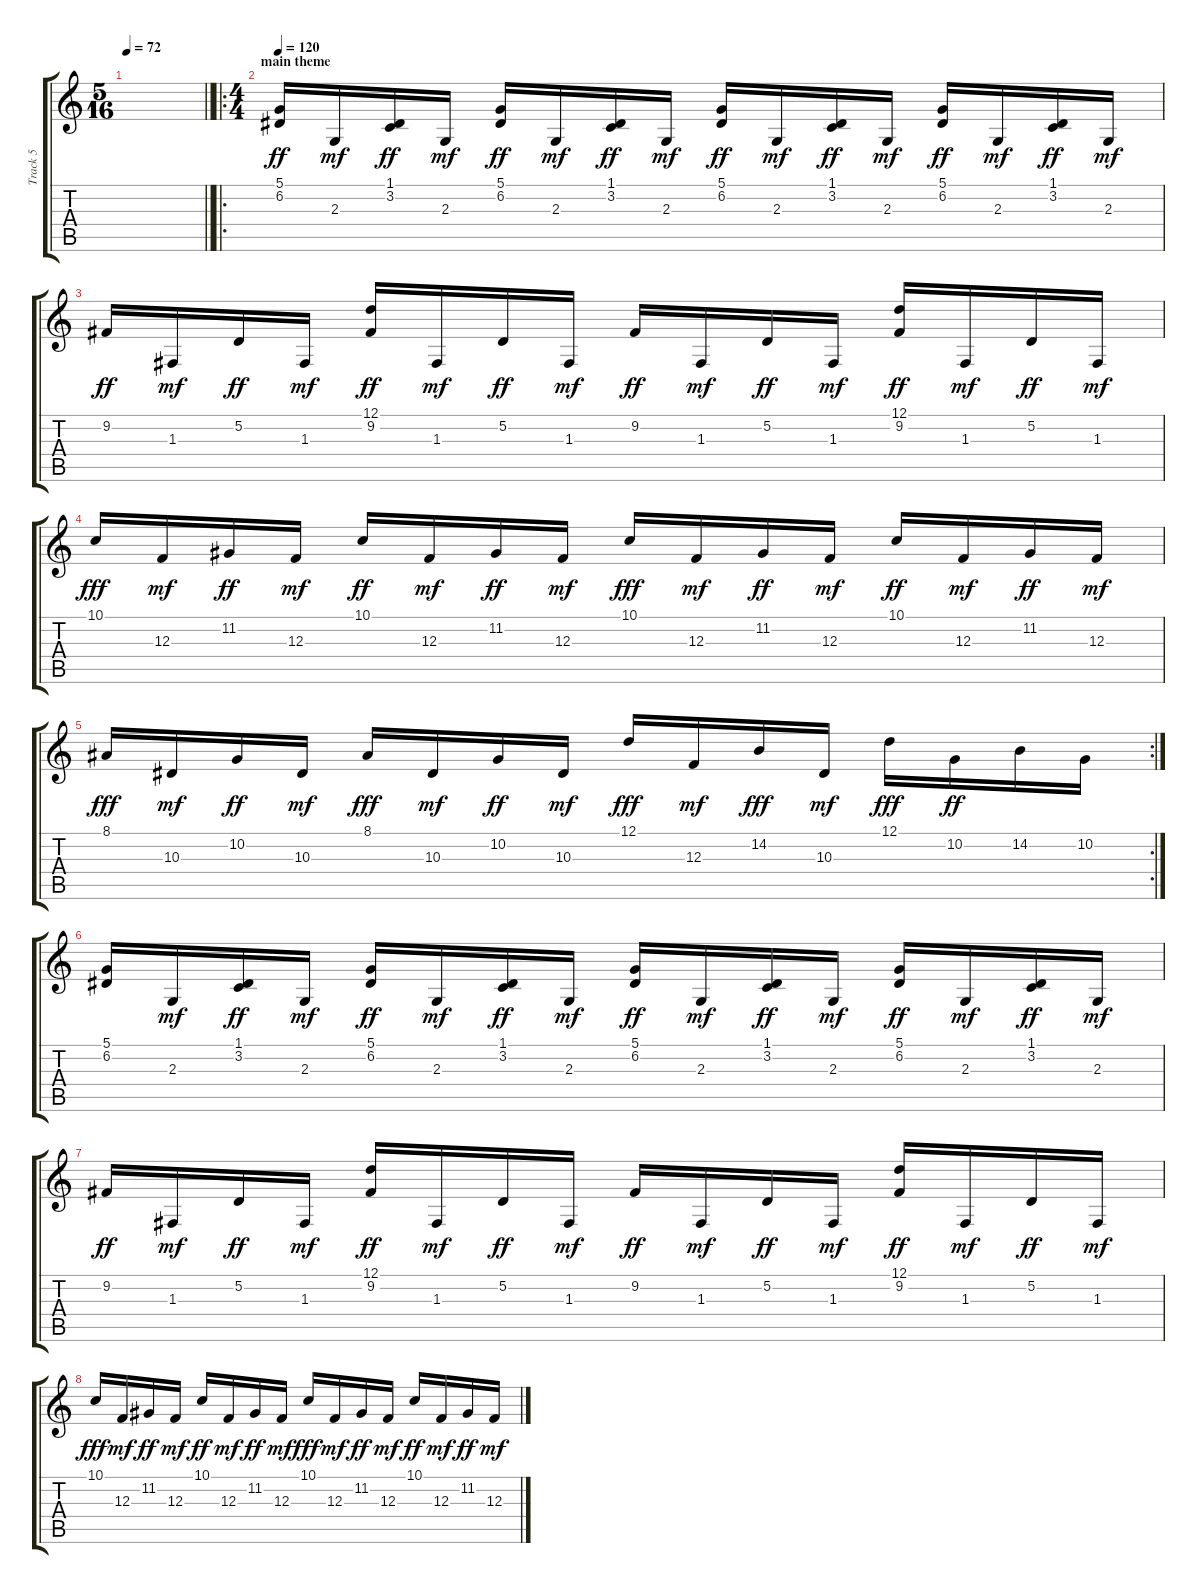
\track ("Track 5" "Track 5") {instrument pizzicatostrings}
\staff {score tabs}
\tuning (D4 A3 F3 C3 G2 C2) {hide}
\ts (5 16)
\tempo 72
\clef g2
\barLineRight lightlight
\ks c
|
\ro
\ts (4 4)
\section ("" "main theme")
\tempo 120
(5.1 6.2).16{dy ff instrument pizzicatostrings} 2.3.16{dy mf} (1.1 3.2).16{dy ff} 2.3.16{dy mf} (5.1 6.2).16{dy ff} 2.3.16{dy mf} (1.1 3.2).16{dy ff} 2.3.16{dy mf} (5.1 6.2).16{dy ff} 2.3.16{dy mf} (1.1 3.2).16{dy ff} 2.3.16{dy mf} (5.1 6.2).16{dy ff} 2.3.16{dy mf} (1.1 3.2).16{dy ff} 2.3.16{dy mf} |
9.2.16{dy ff} 1.3.16{dy mf} 5.2.16{dy ff} 1.3.16{dy mf} (12.1 9.2).16{dy ff} 1.3.16{dy mf} 5.2.16{dy ff} 1.3.16{dy mf} 9.2.16{dy ff} 1.3.16{dy mf} 5.2.16{dy ff} 1.3.16{dy mf} (12.1 9.2).16{dy ff} 1.3.16{dy mf} 5.2.16{dy ff} 1.3.16{dy mf} |
10.1.16{dy fff} 12.3.16{dy mf} 11.2.16{dy ff} 12.3.16{dy mf} 10.1.16{dy ff} 12.3.16{dy mf} 11.2.16{dy ff} 12.3.16{dy mf} 10.1.16{dy fff} 12.3.16{dy mf} 11.2.16{dy ff} 12.3.16{dy mf} 10.1.16{dy ff} 12.3.16{dy mf} 11.2.16{dy ff} 12.3.16{dy mf} |
\rc 2
8.1.16{dy fff} 10.3.16{dy mf} 10.2.16{dy ff} 10.3.16{dy mf} 8.1.16{dy fff} 10.3.16{dy mf} 10.2.16{dy ff} 10.3.16{dy mf} 12.1.16{dy fff} 12.3.16{dy mf} 14.2.16{dy fff} 10.3.16{dy mf} 12.1.16{dy fff} 10.2.16{dy ff} 14.2.16 10.2.16 |
(5.1 6.2).16 2.3.16{dy mf} (1.1 3.2).16{dy ff} 2.3.16{dy mf} (5.1 6.2).16{dy ff} 2.3.16{dy mf} (1.1 3.2).16{dy ff} 2.3.16{dy mf} (5.1 6.2).16{dy ff} 2.3.16{dy mf} (1.1 3.2).16{dy ff} 2.3.16{dy mf} (5.1 6.2).16{dy ff} 2.3.16{dy mf} (1.1 3.2).16{dy ff} 2.3.16{dy mf} |
9.2.16{dy ff} 1.3.16{dy mf} 5.2.16{dy ff} 1.3.16{dy mf} (12.1 9.2).16{dy ff} 1.3.16{dy mf} 5.2.16{dy ff} 1.3.16{dy mf} 9.2.16{dy ff} 1.3.16{dy mf} 5.2.16{dy ff} 1.3.16{dy mf} (12.1 9.2).16{dy ff} 1.3.16{dy mf} 5.2.16{dy ff} 1.3.16{dy mf} |
10.1.16{dy fff} 12.3.16{dy mf} 11.2.16{dy ff} 12.3.16{dy mf} 10.1.16{dy ff} 12.3.16{dy mf} 11.2.16{dy ff} 12.3.16{dy mf} 10.1.16{dy fff} 12.3.16{dy mf} 11.2.16{dy ff} 12.3.16{dy mf} 10.1.16{dy ff} 12.3.16{dy mf} 11.2.16{dy ff} 12.3.16{dy mf}
